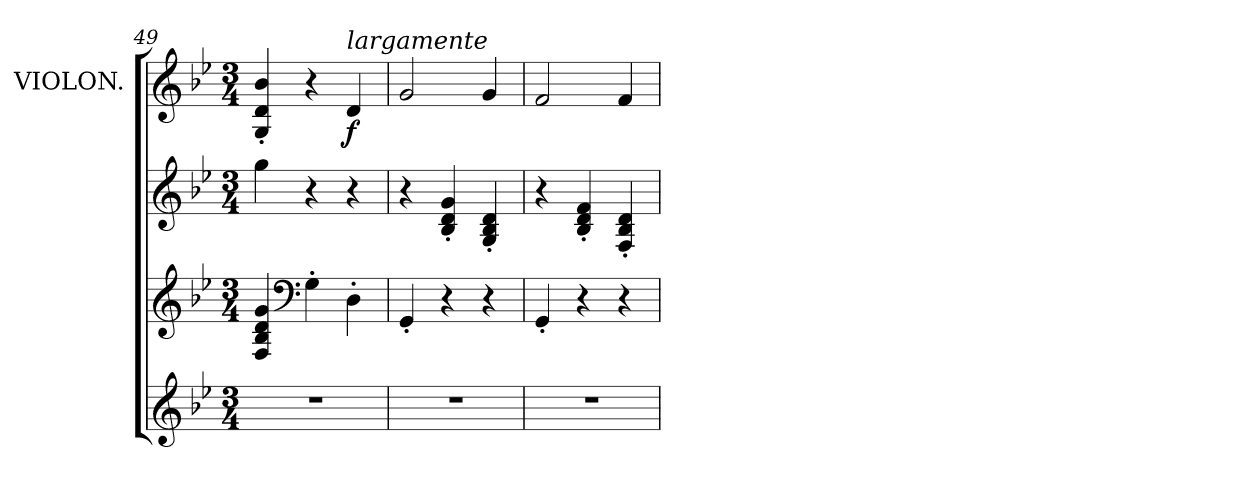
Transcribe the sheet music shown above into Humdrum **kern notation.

**kern	**kern	**kern	**kern	**dynam
*part3	*part2	*part2	*part1	*part1
*staff4	*staff3	*staff2	*staff1	*staff1
*	*	*	*I"VIOLON.	*
*clefG2	*clefG2	*clefG2	*clefG2	*
*k[b-e-]	*k[b-e-]	*k[b-e-]	*k[b-e-]	*
*B-:	*B-:	*B-:	*B-:	*
*M3/4	*M3/4	*M3/4	*M3/4	*
=49	=49	=49	=49	=49
!LO:N:vis=1	!	!	!	!
2.r	4F/ 4B-/ 4d/ 4g/	4gg\	4G/'< 4d/'< 4b-/'<	.
*	*clefF4	*	*	*
.	4G'>\	4r	4r	.
!	!	!	!LO:TX:a:i:t=largamente	!
!	!	!	!	!LO:DY:b
.	4D'>\	4r	4d/	f
=50	=50	=50	=50	=50
!LO:N:vis=1	!	!	!	!
2.r	4GG'</	4r	2g/	.
.	4r	4B-/'< 4d/'< 4g/'<	.	.
.	4r	4G/'< 4B-/'< 4d/'<	4g/	.
=51	=51	=51	=51	=51
!LO:N:vis=1	!	!	!	!
2.r	4GG'</	4r	2f/	.
.	4r	4B-/'< 4d/'< 4f/'<	.	.
.	4r	4F/'< 4B-/'< 4d/'<	4f/	.
=	=	=	=	=
*-	*-	*-	*-	*-
